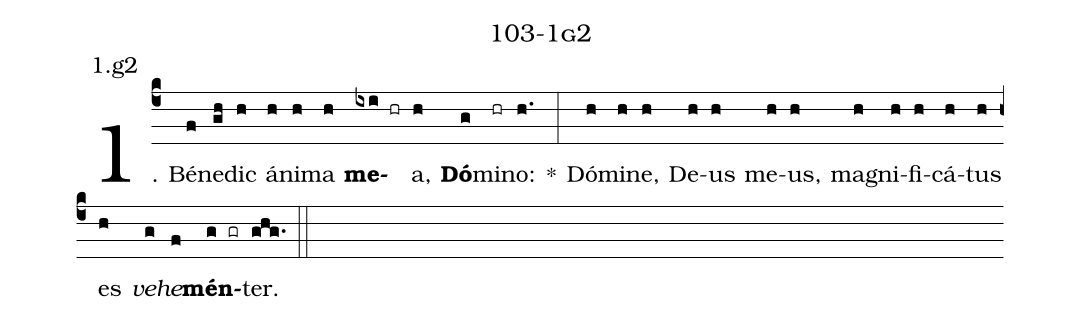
name: 103-1g2;
annotation: 1.g2;
%%
(c4)1. Bé(f)ne(gh)dic(h) á(h)ni(h)ma(h) <b>me</b>(ixi hr)a,(h) <b>Dó</b>(g)mi(hr)no:(h.) *(:) Dó(h)mi(h)ne,(h) De(h)us(h) me(h)us,(h) ma(h)gni(h)fi(h)cá(h)tus(h) es(h) <i>ve</i>(g)<i>he</i>(f)<b>mén</b>(g gr)ter.(ghg.) (::)
